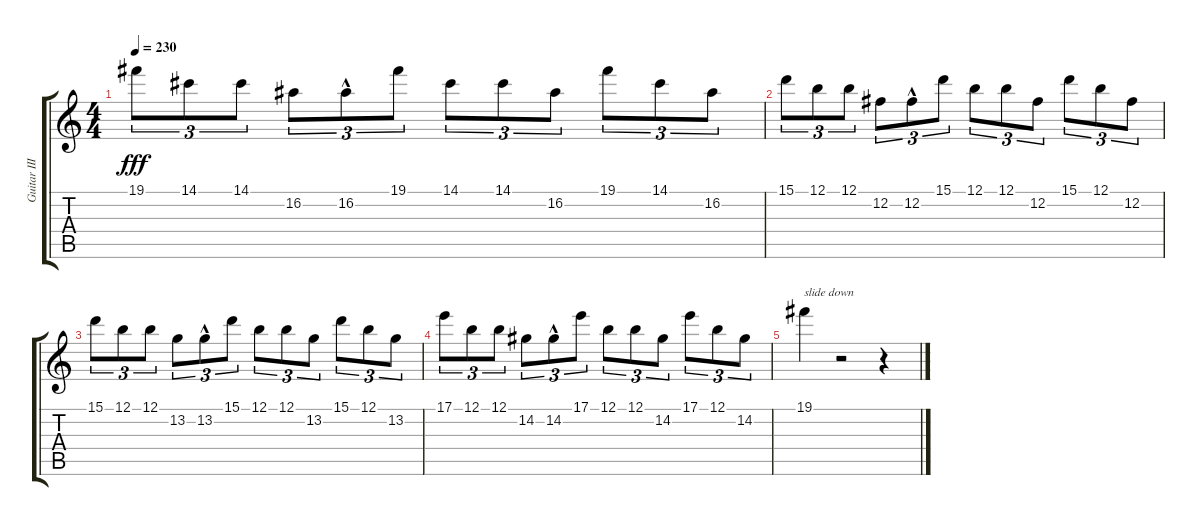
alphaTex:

\track ("Guitar III" "Guitar III") {instrument distortionguitar}
\staff {score tabs}
\tuning (B3 Gb3 D3 A2 E2 B1) {hide}
\ts (4 4)
\tempo 230
\clef g2
\ks c
19.1.8{tu (3 2) dy fff} 14.1.8{tu (3 2)} 14.1.8{tu (3 2)} 16.2.8{tu (3 2)} 16.2{hac}.8{tu (3 2)} 19.1.8{tu (3 2)} 14.1.8{tu (3 2)} 14.1.8{tu (3 2)} 16.2.8{tu (3 2)} 19.1.8{tu (3 2)} 14.1.8{tu (3 2)} 16.2.8{tu (3 2)} |
15.1.8{tu (3 2)} 12.1.8{tu (3 2)} 12.1.8{tu (3 2)} 12.2.8{tu (3 2)} 12.2{hac}.8{tu (3 2)} 15.1.8{tu (3 2)} 12.1.8{tu (3 2)} 12.1.8{tu (3 2)} 12.2.8{tu (3 2)} 15.1.8{tu (3 2)} 12.1.8{tu (3 2)} 12.2.8{tu (3 2)} |
15.1.8{tu (3 2)} 12.1.8{tu (3 2)} 12.1.8{tu (3 2)} 13.2.8{tu (3 2)} 13.2{hac}.8{tu (3 2)} 15.1.8{tu (3 2)} 12.1.8{tu (3 2)} 12.1.8{tu (3 2)} 13.2.8{tu (3 2)} 15.1.8{tu (3 2)} 12.1.8{tu (3 2)} 13.2.8{tu (3 2)} |
17.1.8{tu (3 2)} 12.1.8{tu (3 2)} 12.1.8{tu (3 2)} 14.2.8{tu (3 2)} 14.2{hac}.8{tu (3 2)} 17.1.8{tu (3 2)} 12.1.8{tu (3 2)} 12.1.8{tu (3 2)} 14.2.8{tu (3 2)} 17.1.8{tu (3 2)} 12.1.8{tu (3 2)} 14.2.8{tu (3 2)} |
19.1.4{txt "slide down"} r.2 r.4
